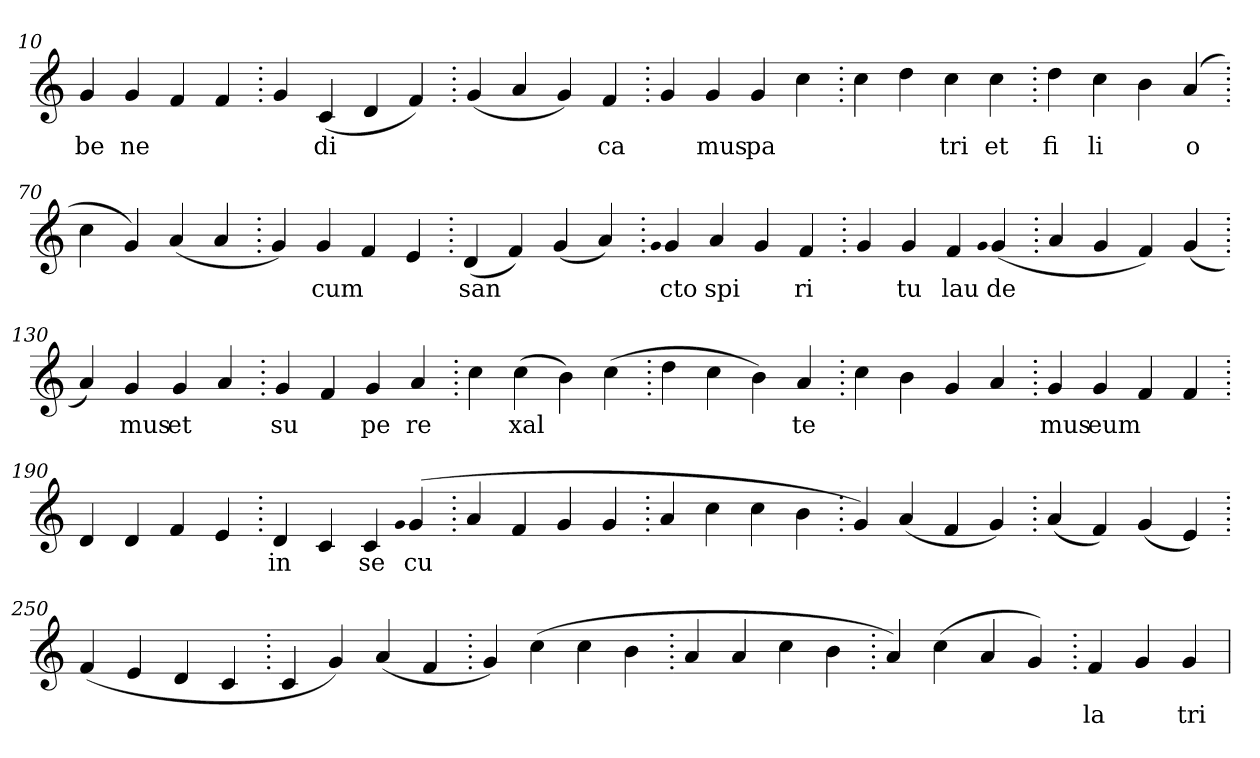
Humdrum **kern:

**kern	**text
*part1	*part1
*staff1	*staff1
*clefG2	*
=10.	=10.
4g	be
4g	ne
4f	.
4f	.
=20.	=20.
4g	.
(>4c	di
4d	.
4f)	.
=30.	=30.
(>4g	.
4a	.
4g)	.
4f	ca
=40.	=40.
4g	.
4g	mus
4g	pa
4cc	.
=50.	=50.
4cc	.
4dd	.
4cc	tri
4cc	et
=60.	=60.
4dd	fi
4cc	li
4b	.
(>4a	o
=70.	=70.
4cc	.
4g)	.
(>4a	.
4a	.
=80.	=80.
4g)	.
4g	cum
4f	.
4e	.
=90.	=90.
(>4d	san
4f)	.
(>4g	.
4a)	.
=100.	=100.
qqg	.
4g	cto
4a	spi
4g	.
4f	ri
=110.	=110.
4g	.
4g	tu
4f	lau
qqg	.
(>4g	de
=120.	=120.
4a	.
4g	.
4f)	.
(>4g	.
=130.	=130.
4a)	.
4g	mus
4g	et
4a	.
=140.	=140.
4g	su
4f	.
4g	pe
4a	re
=150.	=150.
4cc	.
(>4cc	xal
4b)	.
(>4cc	.
=160.	=160.
4dd	.
4cc	.
4b)	.
4a	te
=170.	=170.
4cc	.
4b	.
4g	.
4a	.
=180.	=180.
4g	mus
4g	eum
4f	.
4f	.
=190.	=190.
4d	.
4d	.
4f	.
4e	.
=200.	=200.
4d	in
4c	.
4c	se
qqg	.
(>4g	cu
=210.	=210.
4a	.
4f	.
4g	.
4g	.
=220.	=220.
4a	.
4cc	.
4cc	.
4b	.
=230.	=230.
4g)	.
(>4a	.
4f	.
4g)	.
=240.	=240.
(>4a	.
4f)	.
(>4g	.
4e)	.
=250.	=250.
(>4f	.
4e	.
4d	.
4c	.
=260.	=260.
4c	.
4g)	.
(>4a	.
4f	.
=270.	=270.
4g)	.
(>4cc	.
4cc	.
4b	.
=280.	=280.
4a	.
4a	.
4cc	.
4b	.
=290.	=290.
4a)	.
(>4cc	.
4a	.
4g)	.
=300.	=300.
4f	la
4g	.
4g	tri
=	=
*-	*-
